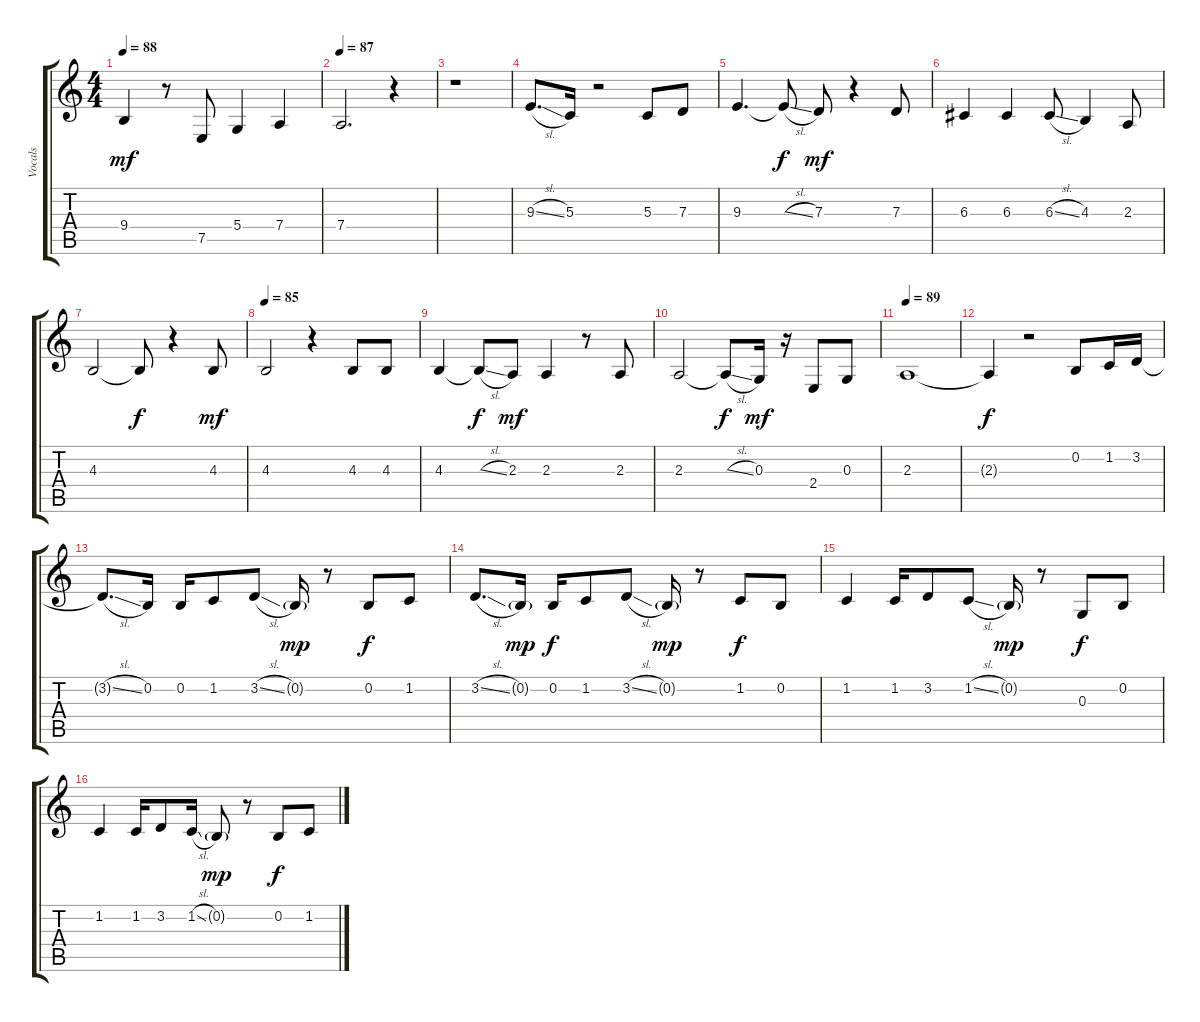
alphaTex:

\track ("Vocals" "Vocals") {instrument violin}
\staff {score tabs}
\tuning (E4 B3 G3 D3 A2 E2) {hide}
\ts (4 4)
\tempo 88
\clef g2
\ks c
9.4.4{dy mf} r.8 7.5.8 5.4.4 7.4.4 |
\tempo 87
7.4.2{d} r.4 |
r.1 |
9.3{sl}.8{d} 5.3.16 r.2 5.3.8 7.3.8 |
9.3.4{d} 9.3{sl t}.8{dy f} 7.3.8{dy mf} r.4 7.3.8 |
6.3.4 6.3.4 6.3{sl}.8 4.3.4 2.3.8 |
4.3.2 4.3{t}.8{dy f} r.4 4.3.8{dy mf} |
\tempo 85
4.3.2 r.4 4.3.8 4.3.8 |
4.3.4 4.3{sl t}.8{dy f} 2.3.8{dy mf} 2.3.4 r.8 2.3.8 |
2.3.2 2.3{sl t}.8{dy f} 0.3.16{dy mf} r.16 2.4.8 0.3.8 |
\tempo 89
2.3.1 |
2.3{t}.4{dy f} r.2 0.2.8 1.2.16 3.2.16 |
3.2{sl t}.8{d} 0.2.16 0.2.16 1.2.8 3.2{sl}.8 0.2{g}.16{dy mp} r.8 0.2.8{dy f} 1.2.8 |
3.2{sl}.8{d} 0.2{g}.16{dy mp} 0.2.16{dy f} 1.2.8 3.2{sl}.8 0.2{g}.16{dy mp} r.8 1.2.8{dy f} 0.2.8 |
1.2.4 1.2.16 3.2.8 1.2{sl}.8 0.2{g}.16{dy mp} r.8 0.3.8{dy f} 0.2.8 |
1.2.4 1.2.16 3.2.8 1.2{sl}.16 0.2{g}.8{dy mp} r.8 0.2.8{dy f} 1.2.8
